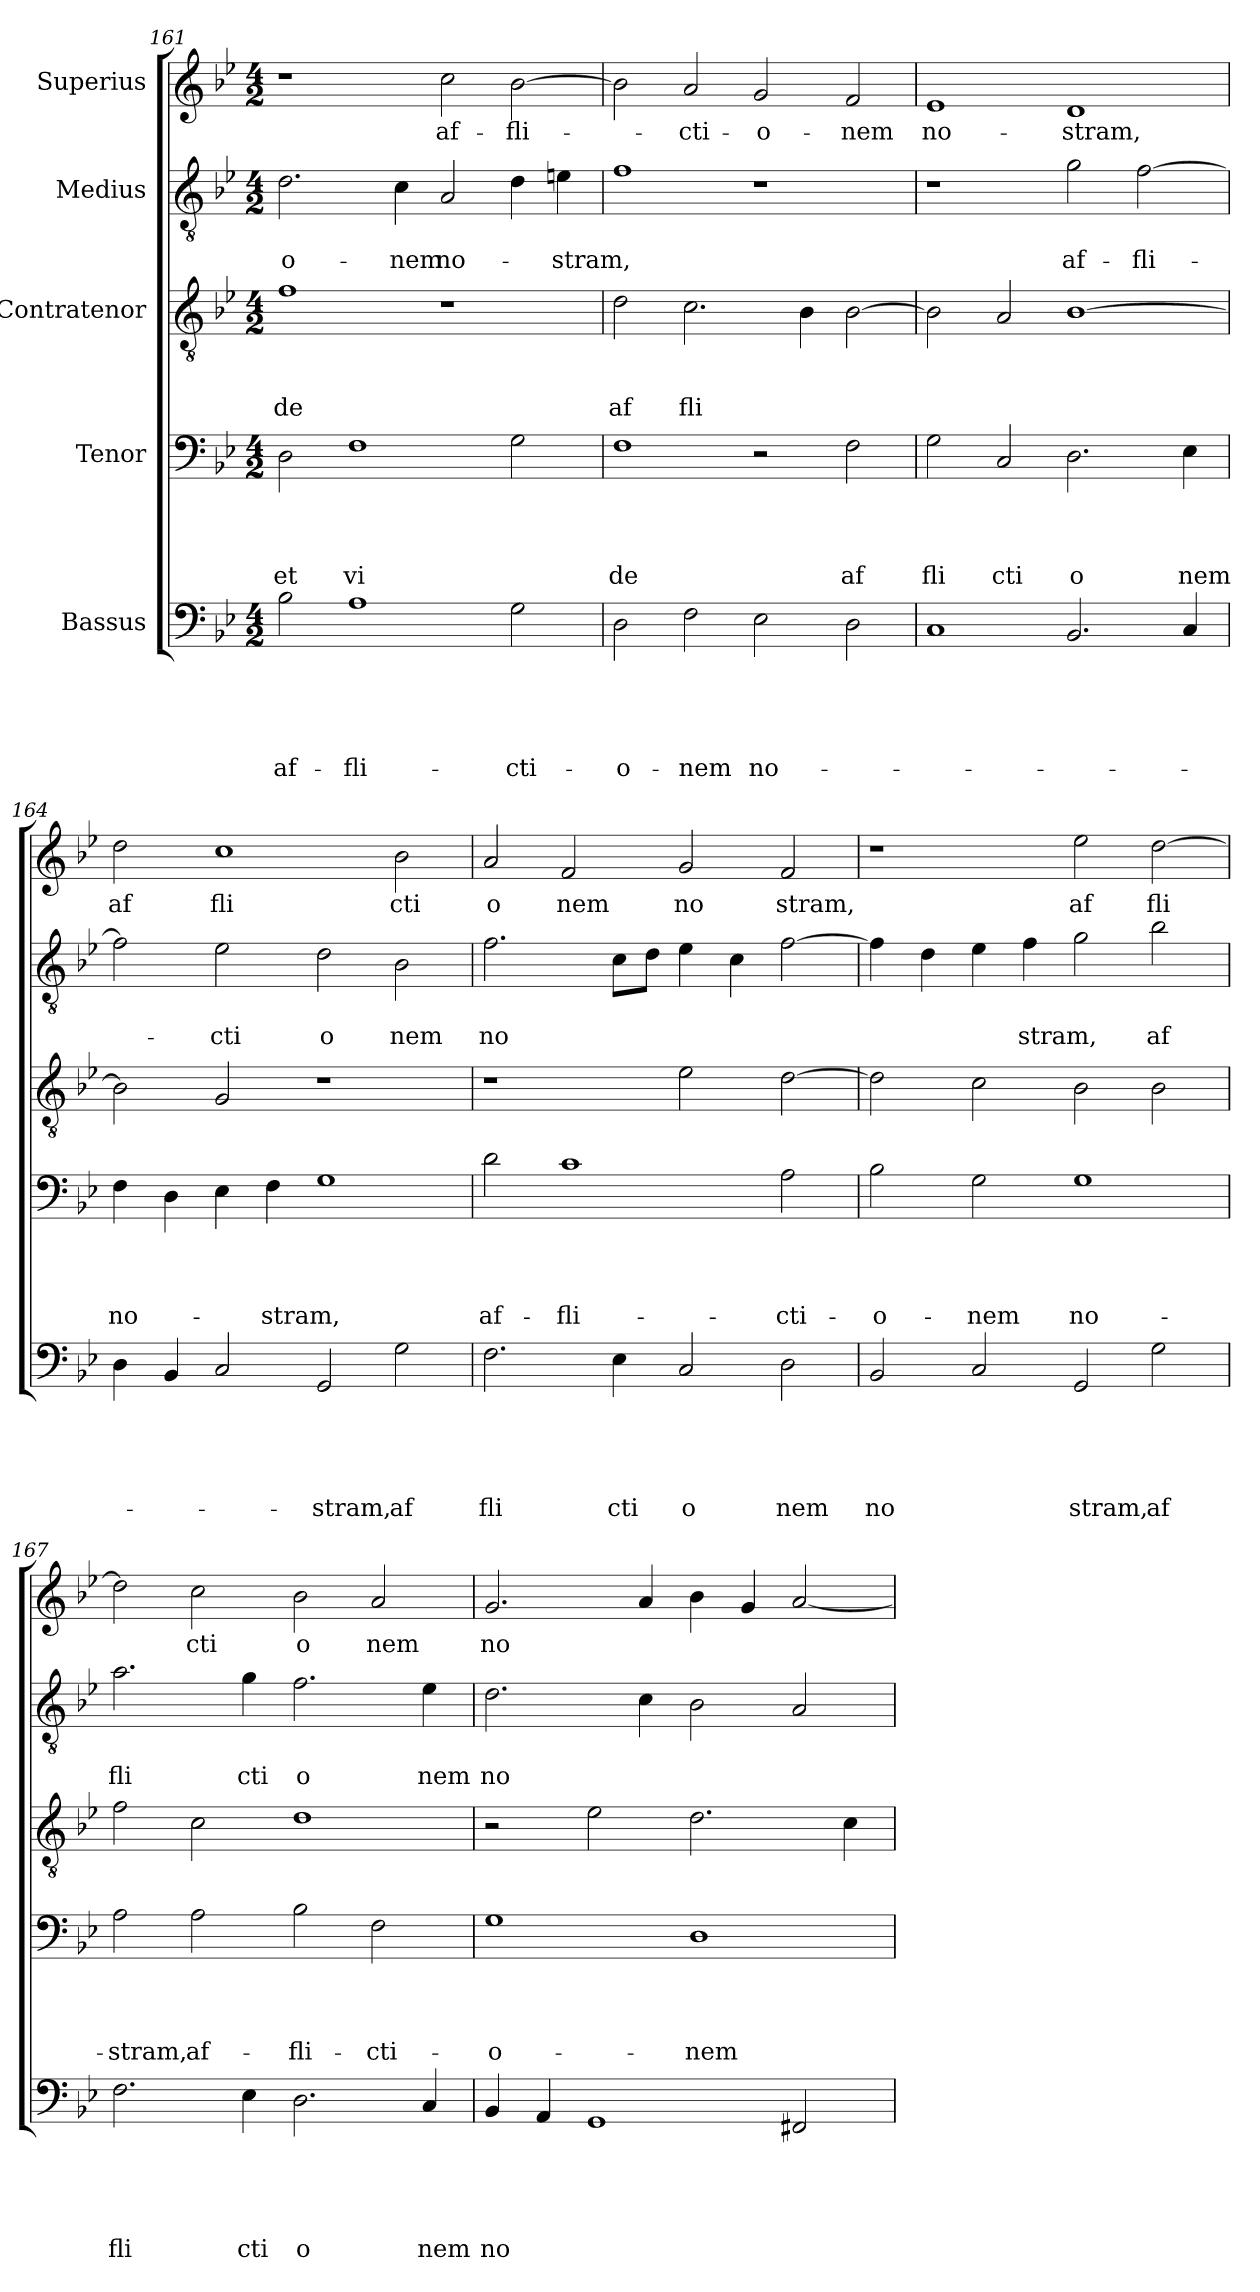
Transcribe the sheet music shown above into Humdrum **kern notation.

**kern	**text	**text	**text	**text	**text	**kern	**text	**text	**text	**text	**kern	**text	**text	**text	**kern	**text	**text	**kern	**text
*part5	*part5	*part5	*part5	*part5	*part5	*part4	*part4	*part4	*part4	*part4	*part3	*part3	*part3	*part3	*part2	*part2	*part2	*part1	*part1
*staff5	*staff5	*staff5	*staff5	*staff5	*staff5	*staff4	*staff4	*staff4	*staff4	*staff4	*staff3	*staff3	*staff3	*staff3	*staff2	*staff2	*staff2	*staff1	*staff1
*I"Bassus	*	*	*	*	*	*I"Tenor	*	*	*	*	*I"Contratenor	*	*	*	*I"Medius	*	*	*I"Superius	*
*clefF4	*	*	*	*	*	*clefF4	*	*	*	*	*clefGv2	*	*	*	*clefGv2	*	*	*clefG2	*
*k[b-e-]	*	*	*	*	*	*k[b-e-]	*	*	*	*	*k[b-e-]	*	*	*	*k[b-e-]	*	*	*k[b-e-]	*
*B-:	*	*	*	*	*	*B-:	*	*	*	*	*B-:	*	*	*	*B-:	*	*	*B-:	*
*M4/2	*	*	*	*	*	*M4/2	*	*	*	*	*M4/2	*	*	*	*M4/2	*	*	*M4/2	*
=161	=161	=161	=161	=161	=161	=161	=161	=161	=161	=161	=161	=161	=161	=161	=161	=161	=161	=161	=161
!	!	!	!	!	!LO:LY:b	!	!	!	!	!LO:LY:b	!	!	!	!LO:LY:b	!	!	!LO:LY:b	!	!
2B-\	.	.	.	.	af-	2D\	.	.	.	et	1f	.	.	de	2.d\	.	-o-	1r	.
!	!	!	!	!	!LO:LY:b	!	!	!	!	!LO:LY:b	!	!	!	!	!	!	!	!	!
1A	.	.	.	.	-fli-	1F	.	.	.	vi	.	.	.	.	.	.	.	.	.
!	!	!	!	!	!	!	!	!	!	!	!	!	!	!	!	!	!LO:LY:b	!	!
.	.	.	.	.	.	.	.	.	.	.	.	.	.	.	4c\	.	-nem	.	.
!	!	!	!	!	!	!	!	!	!	!	!	!	!	!	!	!	!LO:LY:b	!	!LO:LY:b
.	.	.	.	.	.	.	.	.	.	.	1r	.	.	.	2A/	.	no-	2cc\	af-
!	!	!	!	!	!LO:LY:b	!	!	!	!	!	!	!	!	!	!	!	!	!	!LO:LY:b
2G\	.	.	.	.	-cti-	2G\	.	.	.	.	.	.	.	.	4d\	.	.	[>2b-\	-fli-
!	!	!	!	!	!	!	!	!	!	!	!	!	!	!	!	!	!LO:LY:b	!	!
.	.	.	.	.	.	.	.	.	.	.	.	.	.	.	4en\	.	-stram,	.	.
=162	=162	=162	=162	=162	=162	=162	=162	=162	=162	=162	=162	=162	=162	=162	=162	=162	=162	=162	=162
!	!	!	!	!	!LO:LY:b	!	!	!	!	!LO:LY:b	!	!	!	!LO:LY:b	!	!	!	!	!
2D\	.	.	.	.	-o-	1F	.	.	.	de	2d\	.	.	af	1f	.	.	2b-\]	.
!	!	!	!	!	!LO:LY:b	!	!	!	!	!	!	!	!	!LO:LY:b	!	!	!	!	!LO:LY:b
2F\	.	.	.	.	-nem	.	.	.	.	.	2.c\	.	.	fli	.	.	.	2a/	-cti-
!	!	!	!	!	!LO:LY:b	!	!	!	!	!	!	!	!	!	!	!	!	!	!LO:LY:b
2E-\	.	.	.	.	no-	2r	.	.	.	.	.	.	.	.	1r	.	.	2g/	-o-
.	.	.	.	.	.	.	.	.	.	.	4B-\	.	.	.	.	.	.	.	.
!	!	!	!	!	!	!	!	!	!	!LO:LY:b	!	!	!	!	!	!	!	!	!LO:LY:b
2D\	.	.	.	.	.	2F\	.	.	.	af	[>2B-\	.	.	.	.	.	.	2f/	-nem
=163	=163	=163	=163	=163	=163	=163	=163	=163	=163	=163	=163	=163	=163	=163	=163	=163	=163	=163	=163
!	!	!	!	!	!	!	!	!	!	!LO:LY:b	!	!	!	!	!	!	!	!	!LO:LY:b
1C	.	.	.	.	.	2G\	.	.	.	fli	2B-\]	.	.	.	1r	.	.	1e-	no-
!	!	!	!	!	!	!	!	!	!	!LO:LY:b	!	!	!	!	!	!	!	!	!
.	.	.	.	.	.	2C/	.	.	.	cti	2A/	.	.	.	.	.	.	.	.
!	!	!	!	!	!	!	!	!	!	!LO:LY:b	!	!	!	!	!	!	!LO:LY:b	!	!LO:LY:b
2.BB-/	.	.	.	.	.	2.D\	.	.	.	o	[<1B-	.	.	.	2g\	.	af-	1d	-stram,
!	!	!	!	!	!	!	!	!	!	!	!	!	!	!	!	!	!LO:LY:b	!	!
.	.	.	.	.	.	.	.	.	.	.	.	.	.	.	[<2f\	.	-fli-	.	.
!	!	!	!	!	!	!	!	!	!	!LO:LY:b	!	!	!	!	!	!	!	!	!
4C/	.	.	.	.	.	4E-\	.	.	.	nem	.	.	.	.	.	.	.	.	.
!!LO:LB:g=z
=164	=164	=164	=164	=164	=164	=164	=164	=164	=164	=164	=164	=164	=164	=164	=164	=164	=164	=164	=164
!	!	!	!	!	!	!	!	!	!	!LO:LY:b	!	!	!	!	!	!	!	!	!LO:LY:b
4D\	.	.	.	.	.	4F\	.	.	.	no-	2B-\]	.	.	.	2f\]	.	.	2dd\	af
4BB-/	.	.	.	.	.	4D\	.	.	.	.	.	.	.	.	.	.	.	.	.
!	!	!	!	!	!	!	!	!	!	!	!	!	!	!	!	!	!LO:LY:b	!	!LO:LY:b
2C/	.	.	.	.	.	4E-\	.	.	.	.	2G/	.	.	.	2e-\	.	-cti	1cc	fli
!	!	!	!	!	!	!	!	!	!	!LO:LY:b	!	!	!	!	!	!	!	!	!
.	.	.	.	.	.	4F\	.	.	.	-stram,	.	.	.	.	.	.	.	.	.
!	!	!	!	!	!LO:LY:b	!	!	!	!	!	!	!	!	!	!	!	!LO:LY:b	!	!
2GG/	.	.	.	.	-stram,	1G	.	.	.	.	1r	.	.	.	2d\	.	o	.	.
!	!	!	!	!	!LO:LY:b	!	!	!	!	!	!	!	!	!	!	!	!LO:LY:b	!	!LO:LY:b
2G\	.	.	.	.	af	.	.	.	.	.	.	.	.	.	2B-\	.	nem	2b-\	cti
=165	=165	=165	=165	=165	=165	=165	=165	=165	=165	=165	=165	=165	=165	=165	=165	=165	=165	=165	=165
!	!	!	!	!	!LO:LY:b	!	!	!	!	!LO:LY:b	!	!	!	!	!	!	!LO:LY:b	!	!LO:LY:b
2.F\	.	.	.	.	fli	2d\	.	.	.	af-	1r	.	.	.	2.f\	.	no	2a/	o
!	!	!	!	!	!	!	!	!	!	!LO:LY:b	!	!	!	!	!	!	!	!	!LO:LY:b
.	.	.	.	.	.	1c	.	.	.	-fli-	.	.	.	.	.	.	.	2f/	nem
!	!	!	!	!	!LO:LY:b	!	!	!	!	!	!	!	!	!	!	!	!	!	!
4E-\	.	.	.	.	cti	.	.	.	.	.	.	.	.	.	8c\L	.	.	.	.
.	.	.	.	.	.	.	.	.	.	.	.	.	.	.	8d\J	.	.	.	.
!	!	!	!	!	!LO:LY:b	!	!	!	!	!	!	!	!	!	!	!	!	!	!LO:LY:b
2C/	.	.	.	.	o	.	.	.	.	.	2e-\	.	.	.	4e-\	.	.	2g/	no
.	.	.	.	.	.	.	.	.	.	.	.	.	.	.	4c\	.	.	.	.
!	!	!	!	!	!LO:LY:b	!	!	!	!	!LO:LY:b	!	!	!	!	!	!	!	!	!LO:LY:b
2D\	.	.	.	.	nem	2A\	.	.	.	-cti-	[>2d\	.	.	.	[>2f\	.	.	2f/	stram,
=166	=166	=166	=166	=166	=166	=166	=166	=166	=166	=166	=166	=166	=166	=166	=166	=166	=166	=166	=166
!	!	!	!	!	!LO:LY:b	!	!	!	!	!LO:LY:b	!	!	!	!	!	!	!	!	!
2BB-/	.	.	.	.	no	2B-\	.	.	.	-o-	2d\]	.	.	.	4f\]	.	.	1r	.
.	.	.	.	.	.	.	.	.	.	.	.	.	.	.	4d\	.	.	.	.
!	!	!	!	!	!	!	!	!	!	!LO:LY:b	!	!	!	!	!	!	!	!	!
2C/	.	.	.	.	.	2G\	.	.	.	-nem	2c\	.	.	.	4e-\	.	.	.	.
!	!	!	!	!	!	!	!	!	!	!	!	!	!	!	!	!	!LO:LY:b	!	!
.	.	.	.	.	.	.	.	.	.	.	.	.	.	.	4f\	.	stram,	.	.
!	!	!	!	!	!LO:LY:b	!	!	!	!	!LO:LY:b	!	!	!	!	!	!	!	!	!LO:LY:b
2GG/	.	.	.	.	stram,	1G	.	.	.	no-	2B-\	.	.	.	2g\	.	.	2ee-\	af
!	!	!	!	!	!LO:LY:b	!	!	!	!	!	!	!	!	!	!	!	!LO:LY:b	!	!LO:LY:b
2G\	.	.	.	.	af	.	.	.	.	.	2B-\	.	.	.	2b-\	.	af	[>2dd\	fli
=167	=167	=167	=167	=167	=167	=167	=167	=167	=167	=167	=167	=167	=167	=167	=167	=167	=167	=167	=167
!	!	!	!	!	!LO:LY:b	!	!	!	!	!LO:LY:b	!	!	!	!	!	!	!LO:LY:b	!	!
2.F\	.	.	.	.	fli	2A\	.	.	.	-stram,	2f\	.	.	.	2.a\	.	fli	2dd\]	.
!	!	!	!	!	!	!	!	!	!	!LO:LY:b	!	!	!	!	!	!	!	!	!LO:LY:b
.	.	.	.	.	.	2A\	.	.	.	af-	2c\	.	.	.	.	.	.	2cc\	cti
!	!	!	!	!	!LO:LY:b	!	!	!	!	!	!	!	!	!	!	!	!LO:LY:b	!	!
4E-\	.	.	.	.	cti	.	.	.	.	.	.	.	.	.	4g\	.	cti	.	.
!	!	!	!	!	!LO:LY:b	!	!	!	!	!LO:LY:b	!	!	!	!	!	!	!LO:LY:b	!	!LO:LY:b
2.D\	.	.	.	.	o	2B-\	.	.	.	-fli-	1d	.	.	.	2.f\	.	o	2b-\	o
!	!	!	!	!	!	!	!	!	!	!LO:LY:b	!	!	!	!	!	!	!	!	!LO:LY:b
.	.	.	.	.	.	2F\	.	.	.	-cti-	.	.	.	.	.	.	.	2a/	nem
!	!	!	!	!	!LO:LY:b	!	!	!	!	!	!	!	!	!	!	!	!LO:LY:b	!	!
4C/	.	.	.	.	nem	.	.	.	.	.	.	.	.	.	4e-\	.	nem	.	.
=168	=168	=168	=168	=168	=168	=168	=168	=168	=168	=168	=168	=168	=168	=168	=168	=168	=168	=168	=168
!	!	!	!	!	!LO:LY:b	!	!	!	!	!LO:LY:b	!	!	!	!	!	!	!LO:LY:b	!	!LO:LY:b
4BB-/	.	.	.	.	no	1G	.	.	.	-o-	2r	.	.	.	2.d\	.	no	2.g/	no
4AA/	.	.	.	.	.	.	.	.	.	.	.	.	.	.	.	.	.	.	.
1GG	.	.	.	.	.	.	.	.	.	.	2e-\	.	.	.	.	.	.	.	.
.	.	.	.	.	.	.	.	.	.	.	.	.	.	.	4c\	.	.	4a/	.
!	!	!	!	!	!	!	!	!	!	!LO:LY:b	!	!	!	!	!	!	!	!	!
.	.	.	.	.	.	1D	.	.	.	-nem	2.d\	.	.	.	2B-\	.	.	4b-\	.
.	.	.	.	.	.	.	.	.	.	.	.	.	.	.	.	.	.	4g/	.
2FF#X/	.	.	.	.	.	.	.	.	.	.	.	.	.	.	2A/	.	.	[<2a/	.
.	.	.	.	.	.	.	.	.	.	.	4c\	.	.	.	.	.	.	.	.
=	=	=	=	=	=	=	=	=	=	=	=	=	=	=	=	=	=	=	=
*-	*-	*-	*-	*-	*-	*-	*-	*-	*-	*-	*-	*-	*-	*-	*-	*-	*-	*-	*-
